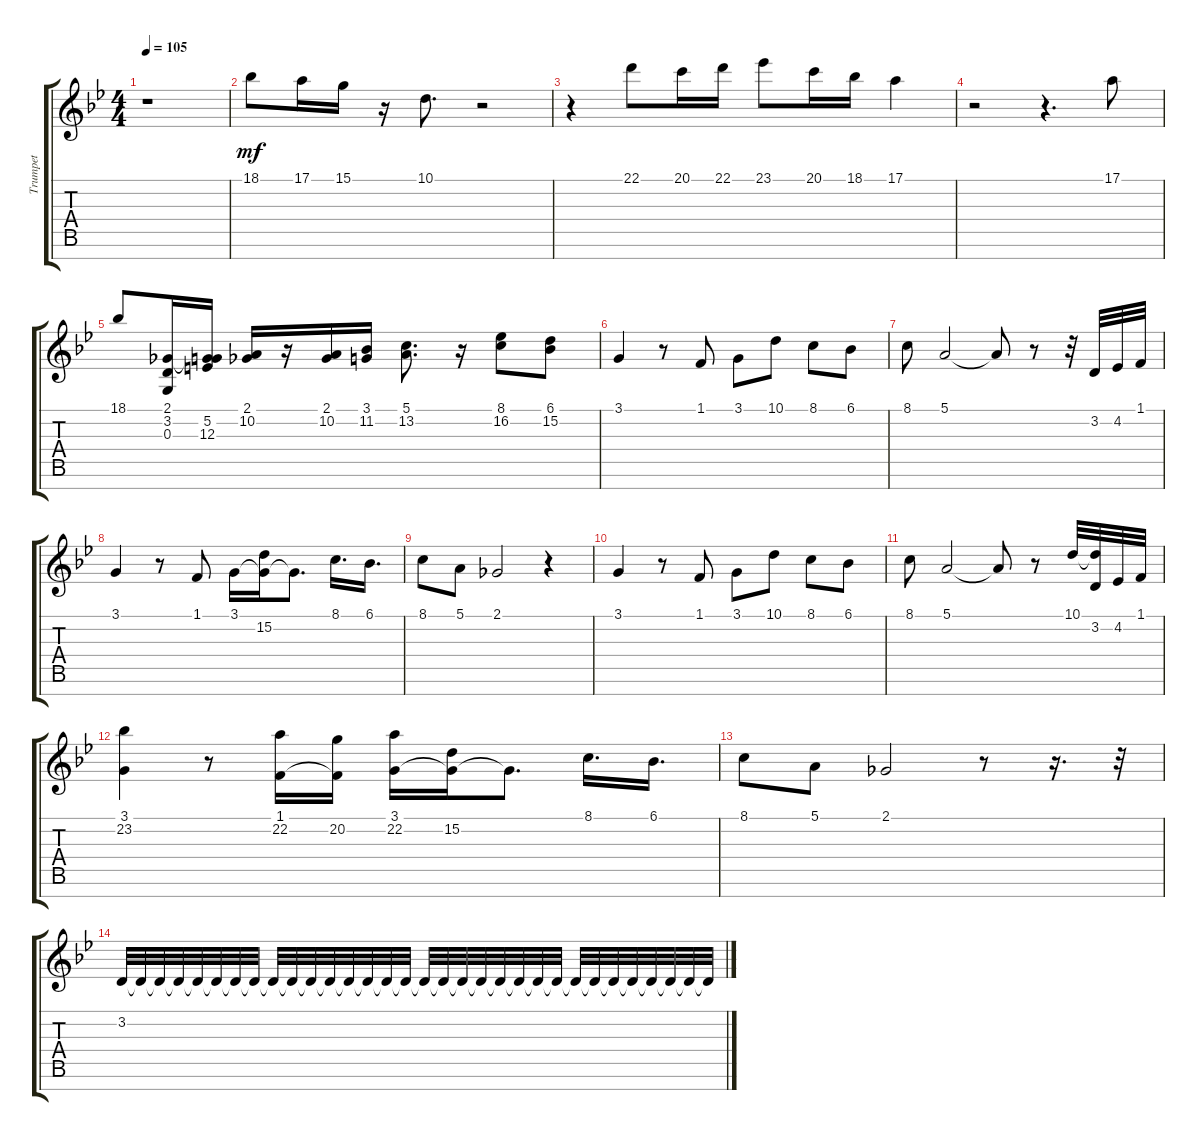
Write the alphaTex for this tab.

\track ("Trumpet" "Trumpet") {instrument trumpet}
\staff {score tabs}
\tuning (E4 B3 G3 D3 A2 E2 B1) {hide}
\ts (4 4)
\tempo 105
\clef g2
\ks gminor
r.1{dy mf} |
18.1.8 17.1.16 15.1.16 r.16 10.1.8{d} r.2 |
r.4 22.1.8 20.1.16 22.1.16 23.1.8 20.1.16 18.1.16 17.1.4 |
r.2 r.4{d} 17.1.8 |
18.1.8 (2.1 3.2 0.3).16 (2.1{t} 5.2 12.3).16 (2.1 10.2).16 r.16 (2.1 10.2).16 (3.1 11.2).16 (5.1 13.2).8{d} r.16 (8.1 16.2).8 (6.1 15.2).8 |
3.1.4 r.8 1.1.8 3.1.8 10.1.8 8.1.8 6.1.8 |
8.1.8 5.1.2 5.1{t}.8 r.8 r.32 3.2.32 4.2.32 1.1.32 |
3.1.4 r.8 1.1.8 3.1.16 (3.1{t} 15.2).16 3.1{t}.8{d} 8.1.16{d} 6.1.16{d} |
8.1.8 5.1.8 2.1.2 r.4 |
3.1.4 r.8 1.1.8 3.1.8 10.1.8 8.1.8 6.1.8 |
8.1.8 5.1.2 5.1{t}.8 r.8 10.1.32 (10.1{t} 3.2).32 4.2.32 1.1.32 |
(3.1 23.2).4 r.8 (1.1 22.2).16 (1.1{t} 20.2).16 (3.1 22.2).16 (3.1{t} 15.2).16 3.1{t}.8{d} 8.1.16{d} 6.1.16{d} |
8.1.8 5.1.8 2.1.2 r.8 r.16{d} r.32 |
3.2.32 3.2{t}.32 3.2{t}.32 3.2{t}.32 3.2{t}.32 3.2{t}.32 3.2{t}.32 3.2{t}.32 3.2{t}.32 3.2{t}.32 3.2{t}.32 3.2{t}.32 3.2{t}.32 3.2{t}.32 3.2{t}.32 3.2{t}.32 3.2{t}.32 3.2{t}.32 3.2{t}.32 3.2{t}.32 3.2{t}.32 3.2{t}.32 3.2{t}.32 3.2{t}.32 3.2{t}.32 3.2{t}.32 3.2{t}.32 3.2{t}.32 3.2{t}.32 3.2{t}.32 3.2{t}.32 3.2{t}.32
